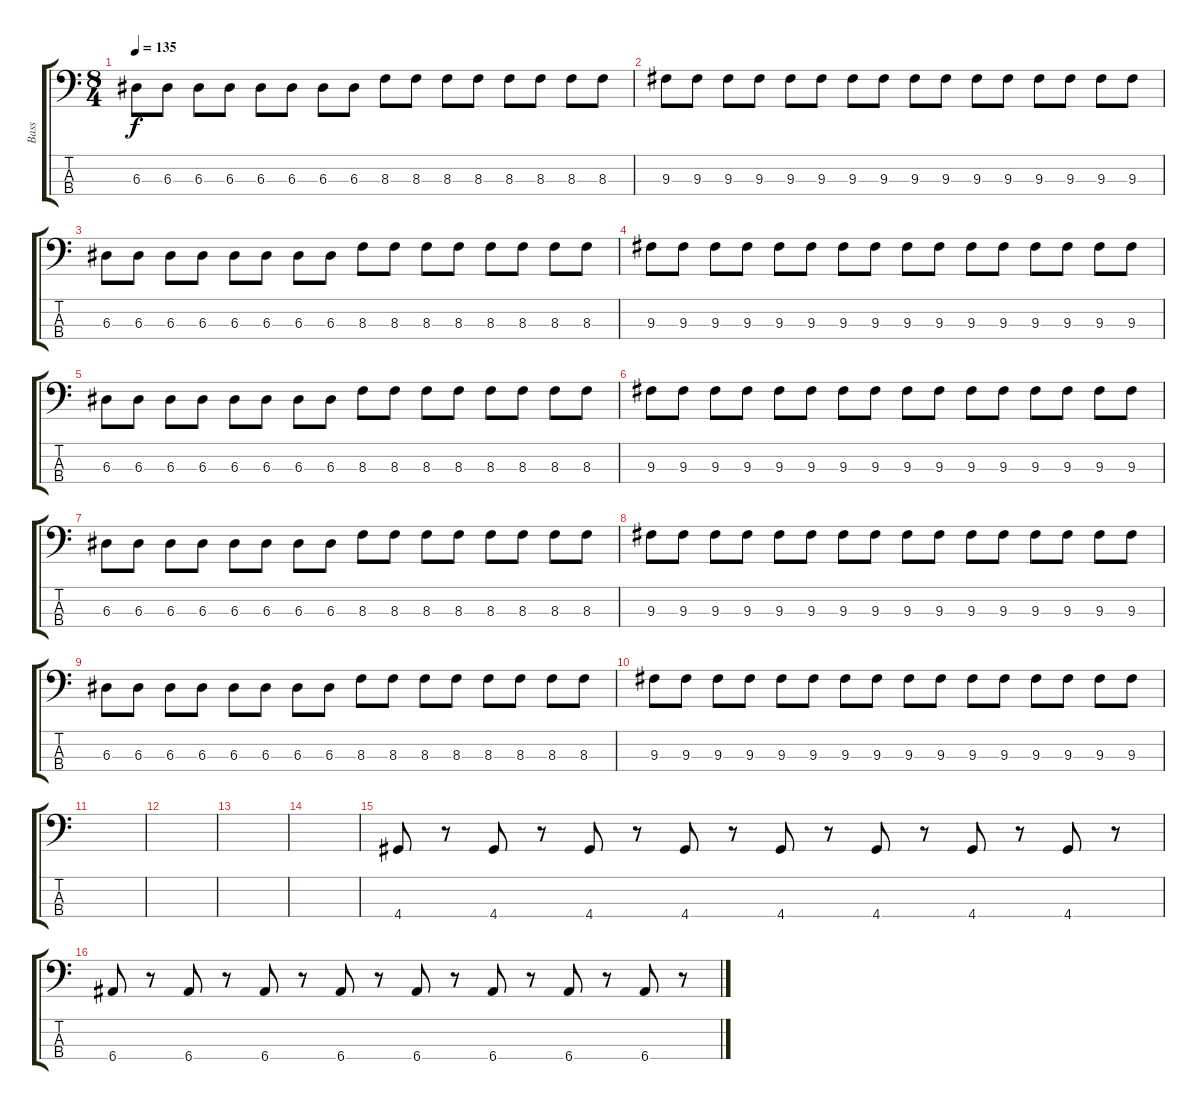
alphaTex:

\track ("Bass" "Bass") {instrument electricbassfinger}
\staff {score tabs}
\tuning (G2 D2 A1 E1) {hide}
\ts (8 4)
\tempo 135
\clef f4
\ks c
6.3.8{dy f} 6.3.8 6.3.8 6.3.8 6.3.8 6.3.8 6.3.8 6.3.8 8.3.8 8.3.8 8.3.8 8.3.8 8.3.8 8.3.8 8.3.8 8.3.8 |
9.3.8 9.3.8 9.3.8 9.3.8 9.3.8 9.3.8 9.3.8 9.3.8 9.3.8 9.3.8 9.3.8 9.3.8 9.3.8 9.3.8 9.3.8 9.3.8 |
6.3.8 6.3.8 6.3.8 6.3.8 6.3.8 6.3.8 6.3.8 6.3.8 8.3.8 8.3.8 8.3.8 8.3.8 8.3.8 8.3.8 8.3.8 8.3.8 |
9.3.8 9.3.8 9.3.8 9.3.8 9.3.8 9.3.8 9.3.8 9.3.8 9.3.8 9.3.8 9.3.8 9.3.8 9.3.8 9.3.8 9.3.8 9.3.8 |
6.3.8 6.3.8 6.3.8 6.3.8 6.3.8 6.3.8 6.3.8 6.3.8 8.3.8 8.3.8 8.3.8 8.3.8 8.3.8 8.3.8 8.3.8 8.3.8 |
9.3.8 9.3.8 9.3.8 9.3.8 9.3.8 9.3.8 9.3.8 9.3.8 9.3.8 9.3.8 9.3.8 9.3.8 9.3.8 9.3.8 9.3.8 9.3.8 |
6.3.8 6.3.8 6.3.8 6.3.8 6.3.8 6.3.8 6.3.8 6.3.8 8.3.8 8.3.8 8.3.8 8.3.8 8.3.8 8.3.8 8.3.8 8.3.8 |
9.3.8 9.3.8 9.3.8 9.3.8 9.3.8 9.3.8 9.3.8 9.3.8 9.3.8 9.3.8 9.3.8 9.3.8 9.3.8 9.3.8 9.3.8 9.3.8 |
6.3.8 6.3.8 6.3.8 6.3.8 6.3.8 6.3.8 6.3.8 6.3.8 8.3.8 8.3.8 8.3.8 8.3.8 8.3.8 8.3.8 8.3.8 8.3.8 |
9.3.8 9.3.8 9.3.8 9.3.8 9.3.8 9.3.8 9.3.8 9.3.8 9.3.8 9.3.8 9.3.8 9.3.8 9.3.8 9.3.8 9.3.8 9.3.8 |
|
|
|
|
4.4.8 r.8 4.4.8 r.8 4.4.8 r.8 4.4.8 r.8 4.4.8 r.8 4.4.8 r.8 4.4.8 r.8 4.4.8 r.8 |
6.4.8 r.8 6.4.8 r.8 6.4.8 r.8 6.4.8 r.8 6.4.8 r.8 6.4.8 r.8 6.4.8 r.8 6.4.8 r.8
